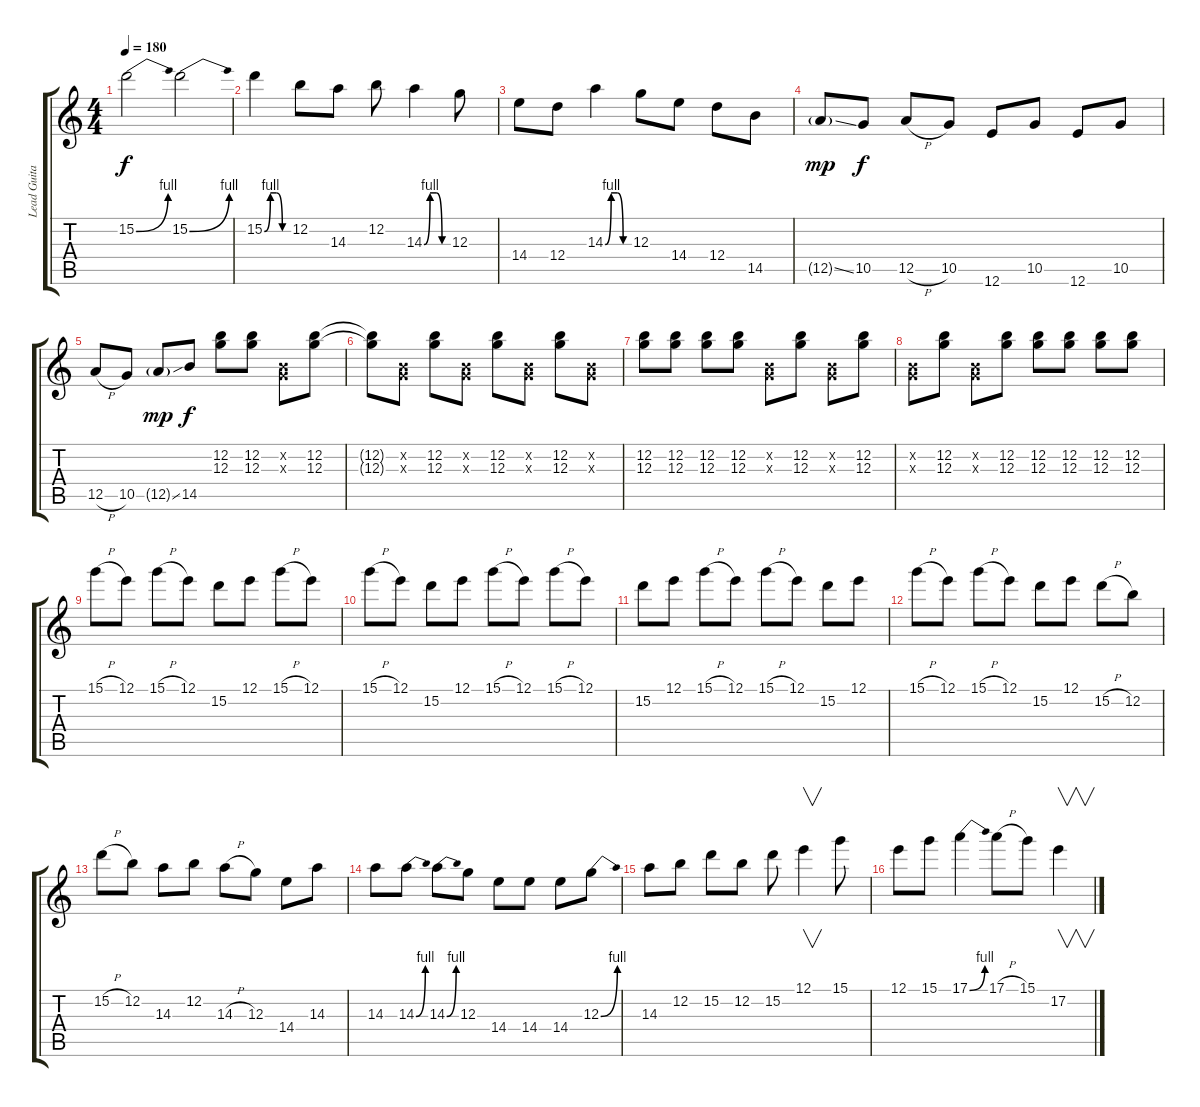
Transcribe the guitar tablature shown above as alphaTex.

\track ("Lead Guitar" "Lead Guita") {instrument distortionguitar}
\staff {score tabs}
\tuning (E4 B3 G3 D3 A2 E2) {hide}
\ts (4 4)
\tempo 180
\clef g2
\ks c
15.2{be (bend 0 0 60 4)}.2{dy f} 15.2{be (bend 0 0 60 4)}.2 |
15.2{be (custom 0 0 15 4 30 4 45 0 60 0)}.4 12.2.8 14.3.8 12.2.8 14.3{be (custom 0 0 15 4 30 4 45 0 60 0)}.4 12.3.8 |
14.4.8 12.4.8 14.3{be (custom 0 0 15 4 30 4 45 0 60 0)}.4 12.3.8 14.4.8 12.4.8 14.5.8 |
12.5{ss g}.8{dy mp} 10.5.8{dy f} 12.5{h}.8 10.5.8 12.6.8 10.5.8 12.6.8 10.5.8 |
12.5{h}.8 10.5.8 12.5{ss g}.8{dy mp} 14.5.8{dy f} (12.2 12.3).8 (12.2 12.3).8 (0.2{x} 0.3{x}).8 (12.2 12.3).8 |
(12.2{t} 12.3{t}).8 (0.2{x} 0.3{x}).8 (12.2 12.3).8 (0.2{x} 0.3{x}).8 (12.2 12.3).8 (0.2{x} 0.3{x}).8 (12.2 12.3).8 (0.2{x} 0.3{x}).8 |
(12.2 12.3).8 (12.2 12.3).8 (12.2 12.3).8 (12.2 12.3).8 (0.2{x} 0.3{x}).8 (12.2 12.3).8 (0.2{x} 0.3{x}).8 (12.2 12.3).8 |
(0.2{x} 0.3{x}).8 (12.2 12.3).8 (0.2{x} 0.3{x}).8 (12.2 12.3).8 (12.2 12.3).8 (12.2 12.3).8 (12.2 12.3).8 (12.2 12.3).8 |
15.1{h}.8 12.1.8 15.1{h}.8 12.1.8 15.2.8 12.1.8 15.1{h}.8 12.1.8 |
15.1{h}.8 12.1.8 15.2.8 12.1.8 15.1{h}.8 12.1.8 15.1{h}.8 12.1.8 |
15.2.8 12.1.8 15.1{h}.8 12.1.8 15.1{h}.8 12.1.8 15.2.8 12.1.8 |
15.1{h}.8 12.1.8 15.1{h}.8 12.1.8 15.2.8 12.1.8 15.2{h}.8 12.2.8 |
15.2{h}.8 12.2.8 14.3.8 12.2.8 14.3{h}.8 12.3.8 14.4.8 14.3.8 |
14.3.8 14.3{be (bend 0 0 60 4)}.8 14.3{be (bend 0 0 60 4)}.8 12.3.8 14.4.8 14.4.8 14.4.8 12.3{be (bend 0 0 60 4)}.8 |
14.3.8 12.2.8 15.2.8 12.2.8 15.2.8 12.1.4{v} 15.1.8 |
12.1.8 15.1.8 17.1{be (bend 0 0 60 4)}.4 17.1{h}.8 15.1.8 17.2.4{v}
